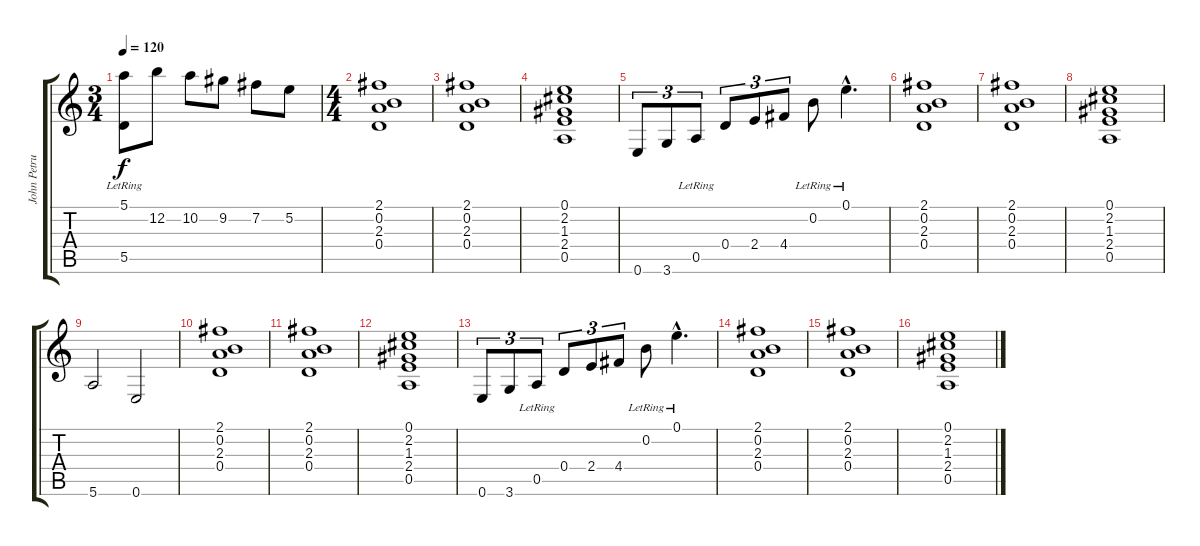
\track ("John Petrucci(Base)" "John Petru") {instrument overdrivenguitar}
\staff {score tabs}
\tuning (E4 B3 G3 D3 A2 E2) {hide}
\ts (3 4)
\tempo 120
\clef g2
\ks c
(5.1{lr} 5.5{lr}).8{dy f instrument overdrivenguitar} 12.2.8 10.2.8 9.2.8 7.2.8 5.2.8 |
\ts (4 4)
(2.1 0.2 2.3 0.4).1 |
(2.1 0.2 2.3 0.4).1 |
(0.1 2.2 1.3 2.4 0.5).1 |
0.6.8{tu (3 2)} 3.6.8{tu (3 2)} 0.5{lr}.8{tu (3 2)} 0.4.8{tu (3 2)} 2.4.8{tu (3 2)} 4.4.8{tu (3 2)} 0.2{lr}.8 0.1{hac lr}.4{d} |
(2.1 0.2 2.3 0.4).1{volume 13} |
(2.1 0.2 2.3 0.4).1 |
(0.1 2.2 1.3 2.4 0.5).1 |
5.6.2 0.6.2 |
(2.1 0.2 2.3 0.4).1 |
(2.1 0.2 2.3 0.4).1 |
(0.1 2.2 1.3 2.4 0.5).1 |
0.6.8{tu (3 2)} 3.6.8{tu (3 2)} 0.5{lr}.8{tu (3 2)} 0.4.8{tu (3 2)} 2.4.8{tu (3 2)} 4.4.8{tu (3 2)} 0.2{lr}.8 0.1{hac lr}.4{d} |
(2.1 0.2 2.3 0.4).1 |
(2.1 0.2 2.3 0.4).1 |
(0.1 2.2 1.3 2.4 0.5).1
